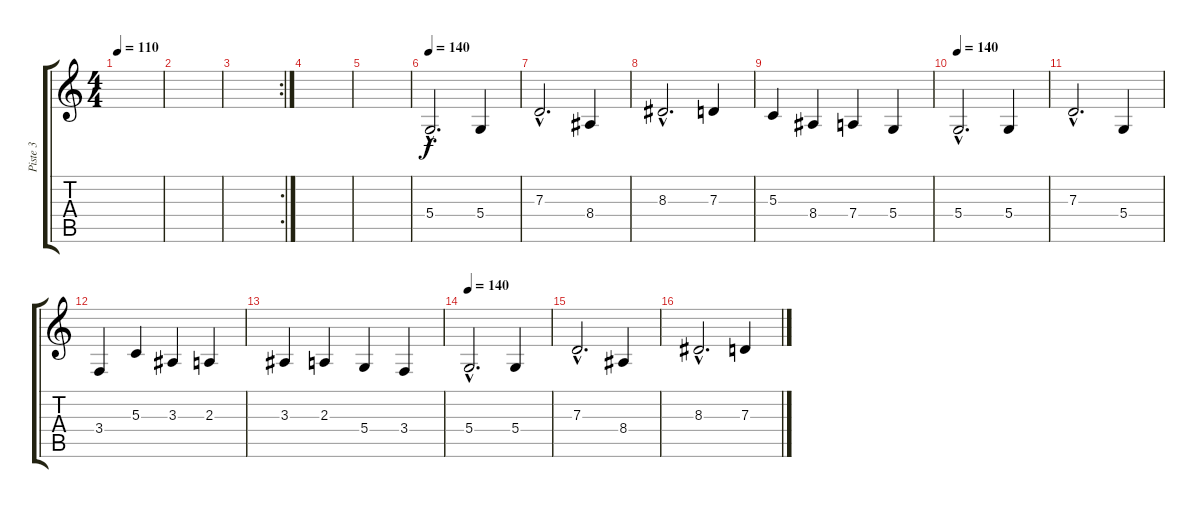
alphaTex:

\track ("Piste 3" "Piste 3") {instrument pad5bowed}
\staff {score tabs}
\tuning (E4 B3 G3 D3 A2 E2) {hide}
\ts (4 4)
\tempo 110
\clef g2
\ks c
|
|
\rc 2
|
|
|
\tempo 140
5.4{hac}.2{d instrument churchorgan} 5.4.4 |
7.3{hac}.2{d} 8.4.4 |
8.3{hac}.2{d} 7.3.4 |
5.3.4 8.4.4 7.4.4 5.4.4 |
\tempo 140
5.4{hac}.2{d instrument synthstrings2} 5.4.4 |
7.3{hac}.2{d} 5.4.4 |
3.4.4 5.3.4 3.3.4 2.3.4 |
3.3.4 2.3.4 5.4.4 3.4.4 |
\tempo 140
5.4{hac}.2{d instrument synthstrings2} 5.4.4 |
7.3{hac}.2{d} 8.4.4 |
8.3{hac}.2{d} 7.3.4
